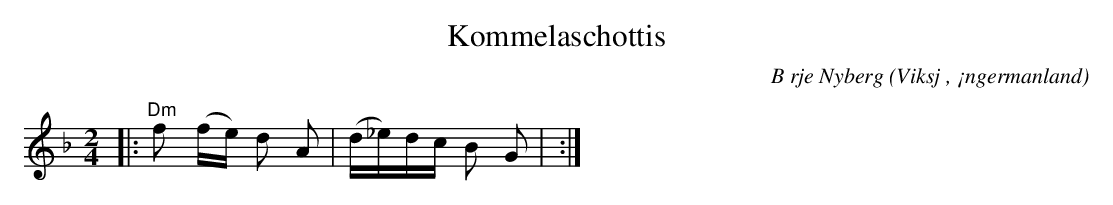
X:1
T:Kommelaschottis
C:B rje Nyberg
O:Viksj , ¡ngermanland
M:2/4
L:1/8
K:Dm
|: "Dm" f (f/2e/2) d A | (d/2_e/2)d/2c/2 B G | :|
